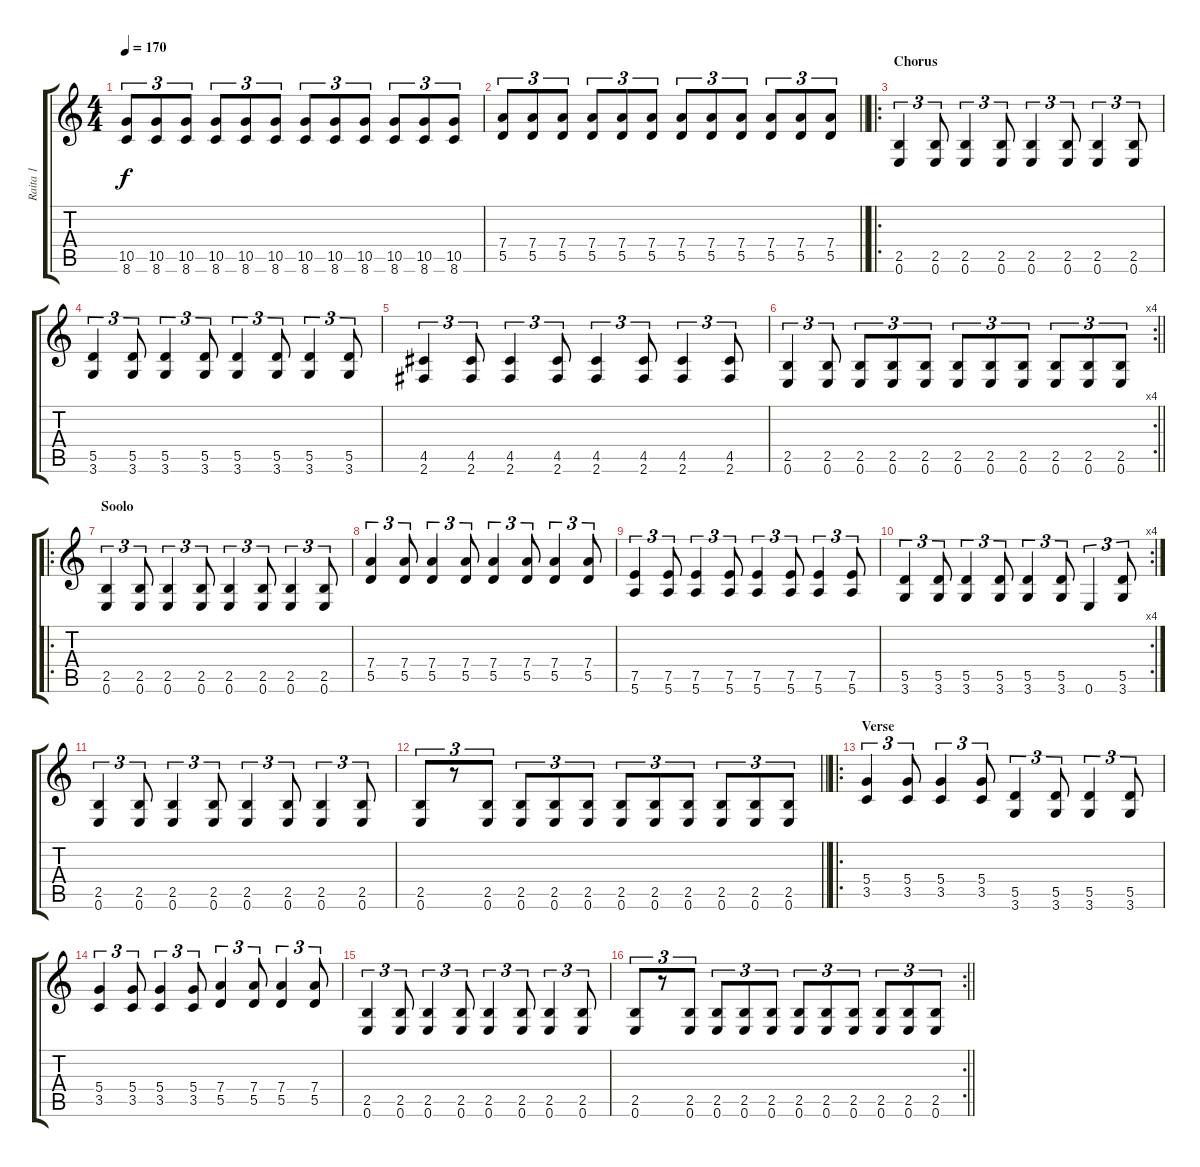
\track ("Raita 1" "Raita 1") {instrument overdrivenguitar}
\staff {score tabs}
\tuning (E4 B3 G3 D3 A2 E2) {hide}
\ts (4 4)
\tempo 170
\clef g2
\ks c
(10.5 8.6).8{tu (3 2) dy f} (10.5 8.6).8{tu (3 2)} (10.5 8.6).8{tu (3 2)} (10.5 8.6).8{tu (3 2)} (10.5 8.6).8{tu (3 2)} (10.5 8.6).8{tu (3 2)} (10.5 8.6).8{tu (3 2)} (10.5 8.6).8{tu (3 2)} (10.5 8.6).8{tu (3 2)} (10.5 8.6).8{tu (3 2)} (10.5 8.6).8{tu (3 2)} (10.5 8.6).8{tu (3 2)} |
\barLineRight lightlight
(7.4 5.5).8{tu (3 2)} (7.4 5.5).8{tu (3 2)} (7.4 5.5).8{tu (3 2)} (7.4 5.5).8{tu (3 2)} (7.4 5.5).8{tu (3 2)} (7.4 5.5).8{tu (3 2)} (7.4 5.5).8{tu (3 2)} (7.4 5.5).8{tu (3 2)} (7.4 5.5).8{tu (3 2)} (7.4 5.5).8{tu (3 2)} (7.4 5.5).8{tu (3 2)} (7.4 5.5).8{tu (3 2)} |
\ro
\section ("" "Chorus")
(2.5 0.6).4{tu (3 2)} (2.5 0.6).8{tu (3 2)} (2.5 0.6).4{tu (3 2)} (2.5 0.6).8{tu (3 2)} (2.5 0.6).4{tu (3 2)} (2.5 0.6).8{tu (3 2)} (2.5 0.6).4{tu (3 2)} (2.5 0.6).8{tu (3 2)} |
(5.5 3.6).4{tu (3 2)} (5.5 3.6).8{tu (3 2)} (5.5 3.6).4{tu (3 2)} (5.5 3.6).8{tu (3 2)} (5.5 3.6).4{tu (3 2)} (5.5 3.6).8{tu (3 2)} (5.5 3.6).4{tu (3 2)} (5.5 3.6).8{tu (3 2)} |
(4.5 2.6).4{tu (3 2)} (4.5 2.6).8{tu (3 2)} (4.5 2.6).4{tu (3 2)} (4.5 2.6).8{tu (3 2)} (4.5 2.6).4{tu (3 2)} (4.5 2.6).8{tu (3 2)} (4.5 2.6).4{tu (3 2)} (4.5 2.6).8{tu (3 2)} |
\rc 4
\barLineRight lightlight
(2.5 0.6).4{tu (3 2)} (2.5 0.6).8{tu (3 2)} (2.5 0.6).8{tu (3 2)} (2.5 0.6).8{tu (3 2)} (2.5 0.6).8{tu (3 2)} (2.5 0.6).8{tu (3 2)} (2.5 0.6).8{tu (3 2)} (2.5 0.6).8{tu (3 2)} (2.5 0.6).8{tu (3 2)} (2.5 0.6).8{tu (3 2)} (2.5 0.6).8{tu (3 2)} |
\ro
\section ("" "Soolo")
(2.5 0.6).4{tu (3 2)} (2.5 0.6).8{tu (3 2)} (2.5 0.6).4{tu (3 2)} (2.5 0.6).8{tu (3 2)} (2.5 0.6).4{tu (3 2)} (2.5 0.6).8{tu (3 2)} (2.5 0.6).4{tu (3 2)} (2.5 0.6).8{tu (3 2)} |
(7.4 5.5).4{tu (3 2)} (7.4 5.5).8{tu (3 2)} (7.4 5.5).4{tu (3 2)} (7.4 5.5).8{tu (3 2)} (7.4 5.5).4{tu (3 2)} (7.4 5.5).8{tu (3 2)} (7.4 5.5).4{tu (3 2)} (7.4 5.5).8{tu (3 2)} |
(7.5 5.6).4{tu (3 2)} (7.5 5.6).8{tu (3 2)} (7.5 5.6).4{tu (3 2)} (7.5 5.6).8{tu (3 2)} (7.5 5.6).4{tu (3 2)} (7.5 5.6).8{tu (3 2)} (7.5 5.6).4{tu (3 2)} (7.5 5.6).8{tu (3 2)} |
\rc 4
(5.5 3.6).4{tu (3 2)} (5.5 3.6).8{tu (3 2)} (5.5 3.6).4{tu (3 2)} (5.5 3.6).8{tu (3 2)} (5.5 3.6).4{tu (3 2)} (5.5 3.6).8{tu (3 2)} 0.6.4{tu (3 2)} (5.5 3.6).8{tu (3 2)} |
(2.5 0.6).4{tu (3 2)} (2.5 0.6).8{tu (3 2)} (2.5 0.6).4{tu (3 2)} (2.5 0.6).8{tu (3 2)} (2.5 0.6).4{tu (3 2)} (2.5 0.6).8{tu (3 2)} (2.5 0.6).4{tu (3 2)} (2.5 0.6).8{tu (3 2)} |
\barLineRight lightlight
(2.5 0.6).8{tu (3 2)} r.8{tu (3 2)} (2.5 0.6).8{tu (3 2)} (2.5 0.6).8{tu (3 2)} (2.5 0.6).8{tu (3 2)} (2.5 0.6).8{tu (3 2)} (2.5 0.6).8{tu (3 2)} (2.5 0.6).8{tu (3 2)} (2.5 0.6).8{tu (3 2)} (2.5 0.6).8{tu (3 2)} (2.5 0.6).8{tu (3 2)} (2.5 0.6).8{tu (3 2)} |
\ro
\section ("" "Verse")
(5.4 3.5).4{tu (3 2)} (5.4 3.5).8{tu (3 2)} (5.4 3.5).4{tu (3 2)} (5.4 3.5).8{tu (3 2)} (5.5 3.6).4{tu (3 2)} (5.5 3.6).8{tu (3 2)} (5.5 3.6).4{tu (3 2)} (5.5 3.6).8{tu (3 2)} |
(5.4 3.5).4{tu (3 2)} (5.4 3.5).8{tu (3 2)} (5.4 3.5).4{tu (3 2)} (5.4 3.5).8{tu (3 2)} (7.4 5.5).4{tu (3 2)} (7.4 5.5).8{tu (3 2)} (7.4 5.5).4{tu (3 2)} (7.4 5.5).8{tu (3 2)} |
(2.5 0.6).4{tu (3 2)} (2.5 0.6).8{tu (3 2)} (2.5 0.6).4{tu (3 2)} (2.5 0.6).8{tu (3 2)} (2.5 0.6).4{tu (3 2)} (2.5 0.6).8{tu (3 2)} (2.5 0.6).4{tu (3 2)} (2.5 0.6).8{tu (3 2)} |
\rc 2
\barLineRight lightlight
(2.5 0.6).8{tu (3 2)} r.8{tu (3 2)} (2.5 0.6).8{tu (3 2)} (2.5 0.6).8{tu (3 2)} (2.5 0.6).8{tu (3 2)} (2.5 0.6).8{tu (3 2)} (2.5 0.6).8{tu (3 2)} (2.5 0.6).8{tu (3 2)} (2.5 0.6).8{tu (3 2)} (2.5 0.6).8{tu (3 2)} (2.5 0.6).8{tu (3 2)} (2.5 0.6).8{tu (3 2)}
